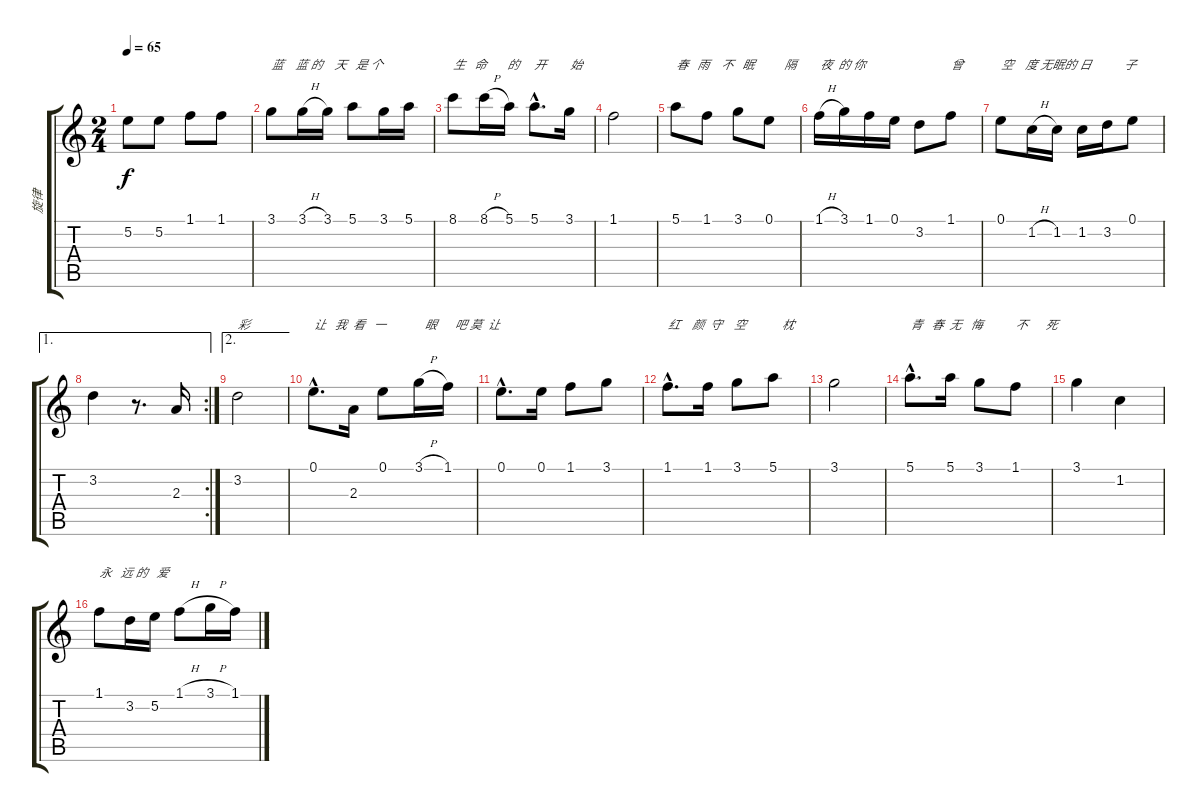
\track ("旋律" "旋律") {instrument acousticguitarnylon}
\staff {score tabs}
\tuning (E4 B3 G3 D3 A2 E2) {hide}
\ts (2 4)
\tempo 65
\clef g2
\ks c
5.2.8{dy f} 5.2.8 1.1.8 1.1.8 |
3.1.8{txt "蓝    蓝 的    天   是 个"} 3.1{h}.16 3.1.16 5.1.8 3.1.16 5.1.16 |
8.1.8{txt "生   命       的     开        始"} 8.1{h}.16 5.1.16 5.1{hac}.8{d} 3.1.16 |
1.1.2 |
5.1.8{txt "春   雨    不   眠          隔        夜  的 你   "} 1.1.8 3.1.8 0.1.8 |
1.1{h}.16 3.1.16 1.1.16 0.1.16 3.2.8 1.1.8{txt "曾"} |
0.1.8{txt "空    度 无眠的 日           子  "} 1.2{h}.16 1.2.16 1.2.16 3.2.16 0.1.8 |
\ae 1
\rc 2
3.2.4 r.8{d} 2.3.16 |
\ae 2
3.2.2{txt "彩"} |
0.1{hac}.8{d txt "让   我  看   一             眼      吧 莫  让    "} 2.3.16 0.1.8 3.1{h}.16 1.1.16 |
0.1{hac}.8{d} 0.1.16 1.1.8 3.1.8 |
1.1{hac}.8{d txt "红    颜  守    空            枕"} 1.1.16 3.1.8 5.1.8 |
3.1.2 |
5.1{hac}.8{d txt "青   春  无   悔           不      死"} 5.1.16 3.1.8 1.1.8 |
3.1.4 1.2.4 |
1.1.8{txt "永   远 的   爱   "} 3.2.16 5.2.16 1.1{h}.8 3.1{h}.16 1.1.16
